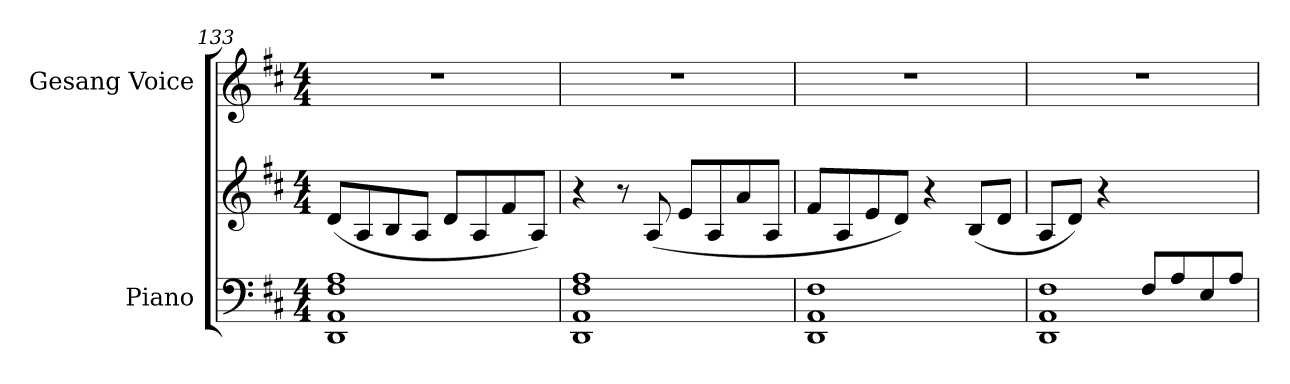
**kern	**kern	**dynam	**kern
*part2	*part2	*part2	*part1
*staff3	*staff2	*staff2/3	*staff1
*I"Piano	*	*	*I"Gesang Voice
*I'Pno	*	*	*
*clefF4	*clefG2	*	*clefG2
*k[f#c#]	*k[f#c#]	*	*k[f#c#]
*M4/4	*M4/4	*	*M4/4
=133	=133	=133	=133
!	!	!LO:DY:b=2	!
!	!	!LO:DY:n=1:b=2	!
1DD 1AA 1F# 1A	(8d/L	pp other-dynamics	1r
.	8A/	.	.
.	8B/	.	.
.	8A/J	.	.
.	8d/L	.	.
.	8A/	.	.
.	8f#/	.	.
.	8A/J)	.	.
=134	=134	=134	=134
1DD 1AA 1F# 1A	4r	.	1r
.	8r	.	.
.	(8A/	.	.
.	8e/L	.	.
.	8A/	.	.
.	8a/	.	.
.	8A/J	.	.
!!LO:PB:g=z
=135	=135	=135	=135
1DD 1AA 1F#	8f#/L	.	1r
.	8A/	.	.
.	8e/	.	.
.	8d/J)	.	.
.	4r	.	.
.	(8B/L	.	.
.	8d/J	.	.
=136	=136	=136	=136
*^	*	*	*
2ryy	1DD 1AA 1F#	8A/L	.	1r
.	.	8d/J)	.	.
.	.	4r	.	.
8F#/L	.	2ryy	.	.
8A/	.	.	.	.
8E/	.	.	.	.
8A/J	.	.	.	.
*v	*v	*	*	*
=	=	=	=
*-	*-	*-	*-
